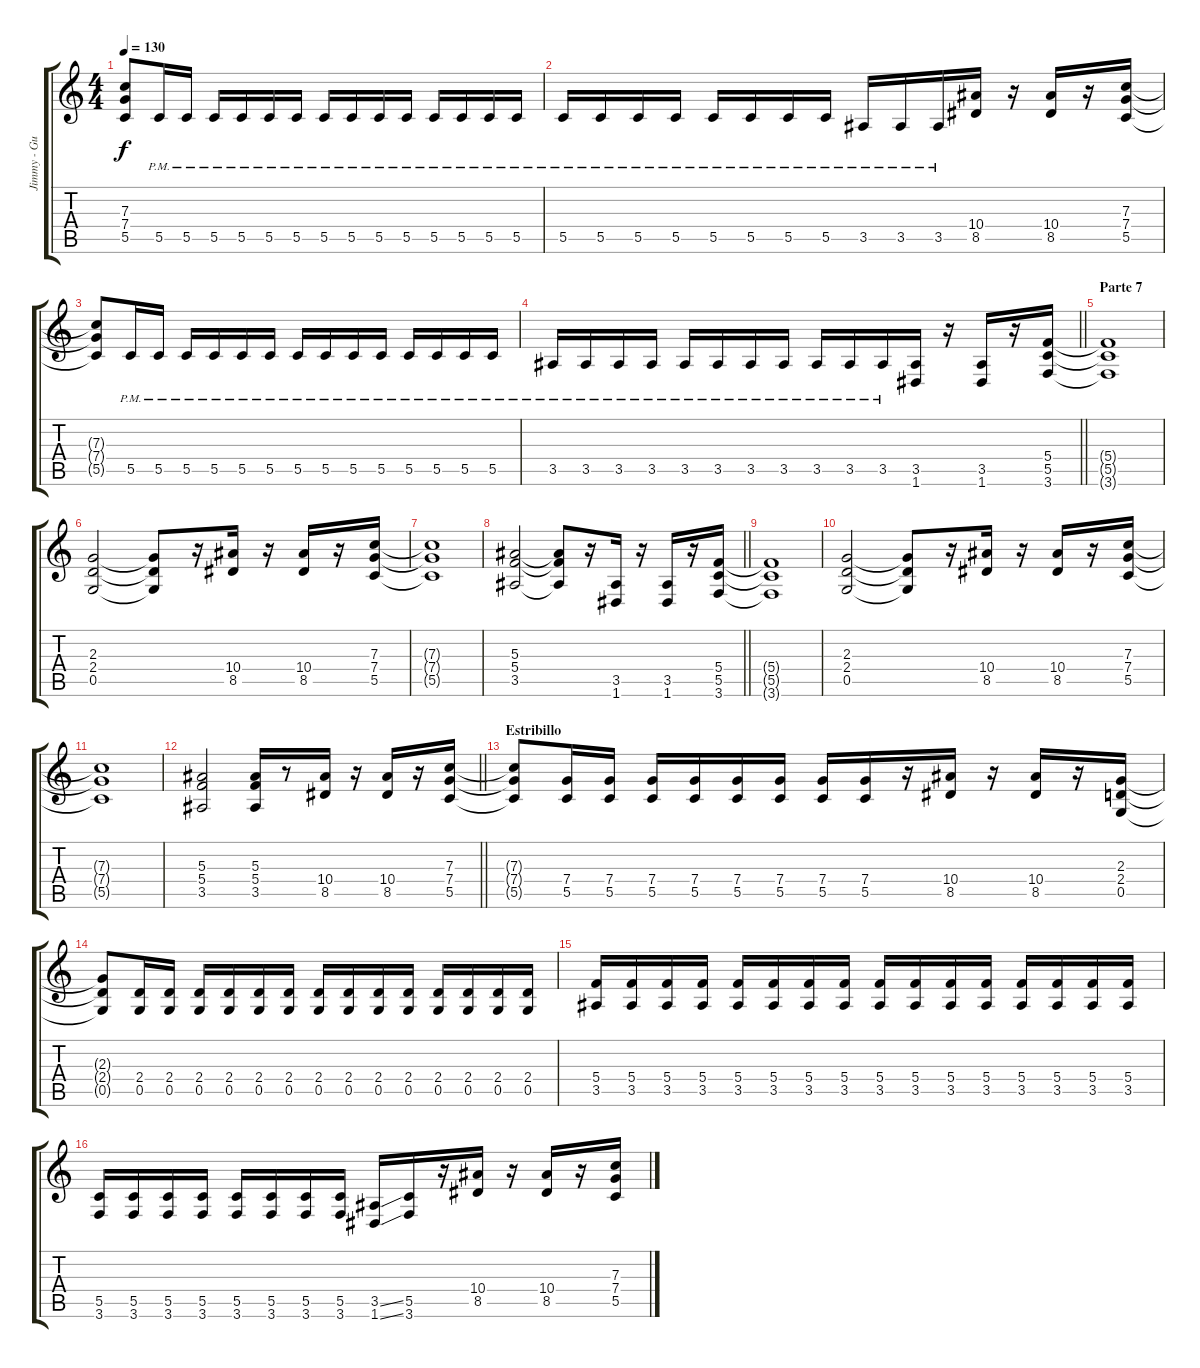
\track ("Jimmy - Guitarra" "Jimmy - Gu") {instrument distortionguitar}
\staff {score tabs}
\tuning (D4 A3 F3 C3 G2 D2) {hide}
\ts (4 4)
\tempo 130
\clef g2
\ks c
(7.3 7.4 5.5).8{dy f} 5.5{pm}.16 5.5{pm}.16 5.5{pm}.16 5.5{pm}.16 5.5{pm}.16 5.5{pm}.16 5.5{pm}.16 5.5{pm}.16 5.5{pm}.16 5.5{pm}.16 5.5{pm}.16 5.5{pm}.16 5.5{pm}.16 5.5{pm}.16 |
5.5{pm}.16 5.5{pm}.16 5.5{pm}.16 5.5{pm}.16 5.5{pm}.16 5.5{pm}.16 5.5{pm}.16 5.5{pm}.16 3.5{pm}.16 3.5{pm}.16 3.5{pm}.16 (10.4 8.5).16 r.16 (10.4 8.5).16 r.16 (7.3 7.4 5.5).16 |
(7.3{t} 7.4{t} 5.5{t}).8 5.5{pm}.16 5.5{pm}.16 5.5{pm}.16 5.5{pm}.16 5.5{pm}.16 5.5{pm}.16 5.5{pm}.16 5.5{pm}.16 5.5{pm}.16 5.5{pm}.16 5.5{pm}.16 5.5{pm}.16 5.5{pm}.16 5.5{pm}.16 |
\barLineRight lightlight
3.5{pm}.16 3.5{pm}.16 3.5{pm}.16 3.5{pm}.16 3.5{pm}.16 3.5{pm}.16 3.5{pm}.16 3.5{pm}.16 3.5{pm}.16 3.5{pm}.16 3.5{pm}.16 (3.5 1.6).16 r.16 (3.5 1.6).16 r.16 (5.4 5.5 3.6).16 |
\section ("" "Parte 7")
(5.4{t} 5.5{t} 3.6{t}).1 |
(2.3 2.4 0.5).2 (2.3{t} 2.4{t} 0.5{t}).8 r.16 (10.4 8.5).16 r.16 (10.4 8.5).16 r.16 (7.3 7.4 5.5).16 |
(7.3{t} 7.4{t} 5.5{t}).1 |
\barLineRight lightlight
(5.3 5.4 3.5).2 (5.3{t} 5.4{t} 3.5{t}).8 r.16 (3.5 1.6).16 r.16 (3.5 1.6).16 r.16 (5.4 5.5 3.6).16 |
(5.4{t} 5.5{t} 3.6{t}).1 |
(2.3 2.4 0.5).2 (2.3{t} 2.4{t} 0.5{t}).8 r.16 (10.4 8.5).16 r.16 (10.4 8.5).16 r.16 (7.3 7.4 5.5).16 |
(7.3{t} 7.4{t} 5.5{t}).1 |
\barLineRight lightlight
(5.3 5.4 3.5).2 (5.3 5.4 3.5).16 r.8 (10.4 8.5).16 r.16 (10.4 8.5).16 r.16 (7.3 7.4 5.5).16 |
\section ("" "Estribillo")
(7.3{t} 7.4{t} 5.5{t}).8 (7.4 5.5).16 (7.4 5.5).16 (7.4 5.5).16 (7.4 5.5).16 (7.4 5.5).16 (7.4 5.5).16 (7.4 5.5).16 (7.4 5.5).16 r.16 (10.4 8.5).16 r.16 (10.4 8.5).16 r.16 (2.3 2.4 0.5).16 |
(2.3{t} 2.4{t} 0.5{t}).8 (2.4 0.5).16 (2.4 0.5).16 (2.4 0.5).16 (2.4 0.5).16 (2.4 0.5).16 (2.4 0.5).16 (2.4 0.5).16 (2.4 0.5).16 (2.4 0.5).16 (2.4 0.5).16 (2.4 0.5).16 (2.4 0.5).16 (2.4 0.5).16 (2.4 0.5).16 |
(5.4 3.5).16 (5.4 3.5).16 (5.4 3.5).16 (5.4 3.5).16 (5.4 3.5).16 (5.4 3.5).16 (5.4 3.5).16 (5.4 3.5).16 (5.4 3.5).16 (5.4 3.5).16 (5.4 3.5).16 (5.4 3.5).16 (5.4 3.5).16 (5.4 3.5).16 (5.4 3.5).16 (5.4 3.5).16 |
(5.5 3.6).16 (5.5 3.6).16 (5.5 3.6).16 (5.5 3.6).16 (5.5 3.6).16 (5.5 3.6).16 (5.5 3.6).16 (5.5 3.6).16 (3.5{ss} 1.6{ss}).16 (5.5 3.6).16 r.16 (10.4 8.5).16 r.16 (10.4 8.5).16 r.16 (7.3 7.4 5.5).16
